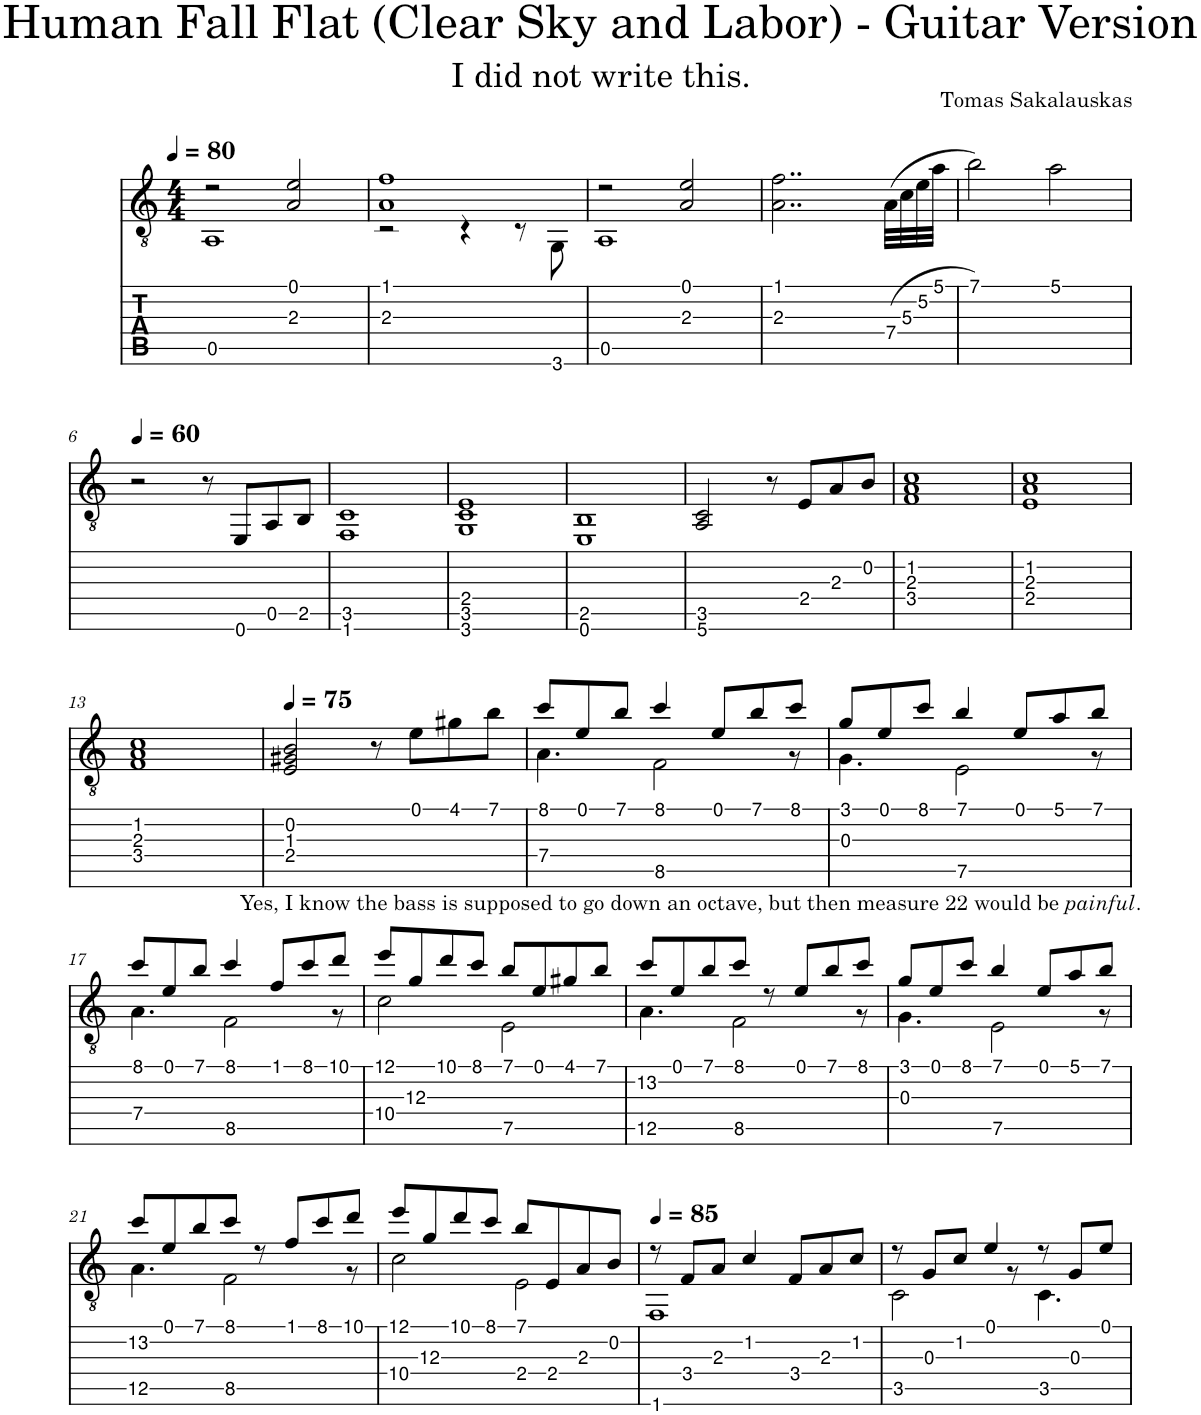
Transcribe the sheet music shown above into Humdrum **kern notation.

**kern	**kern
*part1	*part1
*staff2	*staff1
*I"Guitar	*
*I'Guit.	*
*stria6	*
*	*clefGv2
*k[]	*k[]
*M4/4	*M4/4
*MM80	*MM80
=1	=1
*^	*^
2r	1AA	2r	1AA
2A 2e	.	2A/ 2e/	.
=2	=2	=2	=2
1A 1f	2r	1A 1f	2r
.	4r	.	4r
.	8r	.	8r
.	8GG	.	8GG\
=3	=3	=3	=3
2r	1AA	2r	1AA
2A 2e	.	2A/ 2e/	.
*v	*v	*	*
*	*v	*v
=4	=4
2..A 2..f	2..A\ 2..f\
32ALLL	(32A\LLL
32c	32c\
32e	32e\
32aJJJ	32a\JJJ
=5	=5
2b	2b\)
2a	2a\
!!LO:LB:g=z
=6	=6
*	*MM60
2r	2r
8r	8r
8EE	8EE/L
8AAL	8AA/
8BBJ	8BB/J
=7	=7
1FF 1C	1FF 1C
=8	=8
1GG 1C 1E	1GG 1C 1E
=9	=9
1EE 1BB	1EE 1BB
=10	=10
2AA 2C	2AA/ 2C/
8r	8r
8E	8E/L
8AL	8A/
8BJ	8B/J
=11	=11
1F 1A 1c	1F 1A 1c
=12	=12
1E 1A 1c	1E 1A 1c
!!LO:LB:g=z
=13	=13
1F 1A 1c	1F 1A 1c
=14	=14
*	*MM75
2E 2G#X 2B	2E/ 2G#X/ 2B/
8r	8r
8e	8e\L
8g#XL	8g#X\
8bJ	8b\J
=15	=15
*^	*^
8ccL	4.A	8cc/L	4.A\
8eJ	.	8e/	.
8b	.	8b/J	.
4cc	2F	4cc/	2F\
8e	.	8e/L	.
8bL	.	8b/	.
8ccJ	8r	8cc/J	8r
=16	=16	=16	=16
8gL	4.G	8g/L	4.G\
8eJ	.	8e/	.
8cc	.	8cc/J	.
4b	2E	4b/	2E\
8e	.	8e/L	.
8aL	.	8a/	.
8bJ	8r	8b/J	8r
!!LO:LB:g=z	!!
=17	=17	=17	=17
8ccL	4.A	8cc/L	4.A\
8eJ	.	8e/	.
8b	.	8b/J	.
4cc	2F	4cc/	2F\
8f	.	8f/L	.
8ccL	.	8cc/	.
8ddJ	8r	8dd/J	8r
=18	=18	=18	=18
8eeL	2c	8ee/L	2c\
8gJ	.	8g/	.
8ddL	.	8dd/	.
8ccJ	.	8cc/J	.
8bL	2E	8b/L	2E\
8eJ	.	8e/	.
8g#XL	.	8g#X/	.
8bJ	.	8b/J	.
=19	=19	=19	=19
!	!	!LO:TX:a:t=Yes, I know the bass is supposed to go down an octave, but then measure 22 would be	!
!	!	!LO:TX:a:i:t=painful	!
!	!	!LO:TX:a:t=.	!
8ccL	4.A	8cc/L	4.A\
8eJ	.	8e/	.
8bL	.	8b/	.
8ccJ	2F	8cc/J	2F\
8r	.	8r	.
8e	.	8e/L	.
8bL	.	8b/	.
8ccJ	8r	8cc/J	8r
=20	=20	=20	=20
8gL	4.G	8g/L	4.G\
8eJ	.	8e/	.
8cc	.	8cc/J	.
4b	2E	4b/	2E\
8e	.	8e/L	.
8aL	.	8a/	.
8bJ	8r	8b/J	8r
!!LO:LB:g=z	!!
=21	=21	=21	=21
8ccL	4.A	8cc/L	4.A\
8eJ	.	8e/	.
8bL	.	8b/	.
8ccJ	2F	8cc/J	2F\
8r	.	8r	.
8f	.	8f/L	.
8ccL	.	8cc/	.
8ddJ	8r	8dd/J	8r
=22	=22	=22	=22
8eeL	2c	8ee/L	2c\
8gJ	.	8g/	.
8ddL	.	8dd/	.
8ccJ	.	8cc/J	.
8bL	2E	8b/L	2E\
8EJ	.	8E/	.
8AL	.	8A/	.
8BJ	.	8B/J	.
=23	=23	=23	=23
*	*	*MM85	*
8r	1FF	8r	1FF
8F	.	8F/L	.
8A	.	8A/J	.
4c	.	4c/	.
8F	.	8F/L	.
8AL	.	8A/	.
8cJ	.	8c/J	.
=24	=24	=24	=24
8r	2C	8r	2C\
8G	.	8G/L	.
8c	.	8c/J	.
4e	.	4e/	.
.	8r	.	8r
8r	4.C	8r	4.C\
8GL	.	8G/L	.
8eJ	.	8e/J	.
*v	*v	*	*
*	*v	*v
=	=
*-	*-
